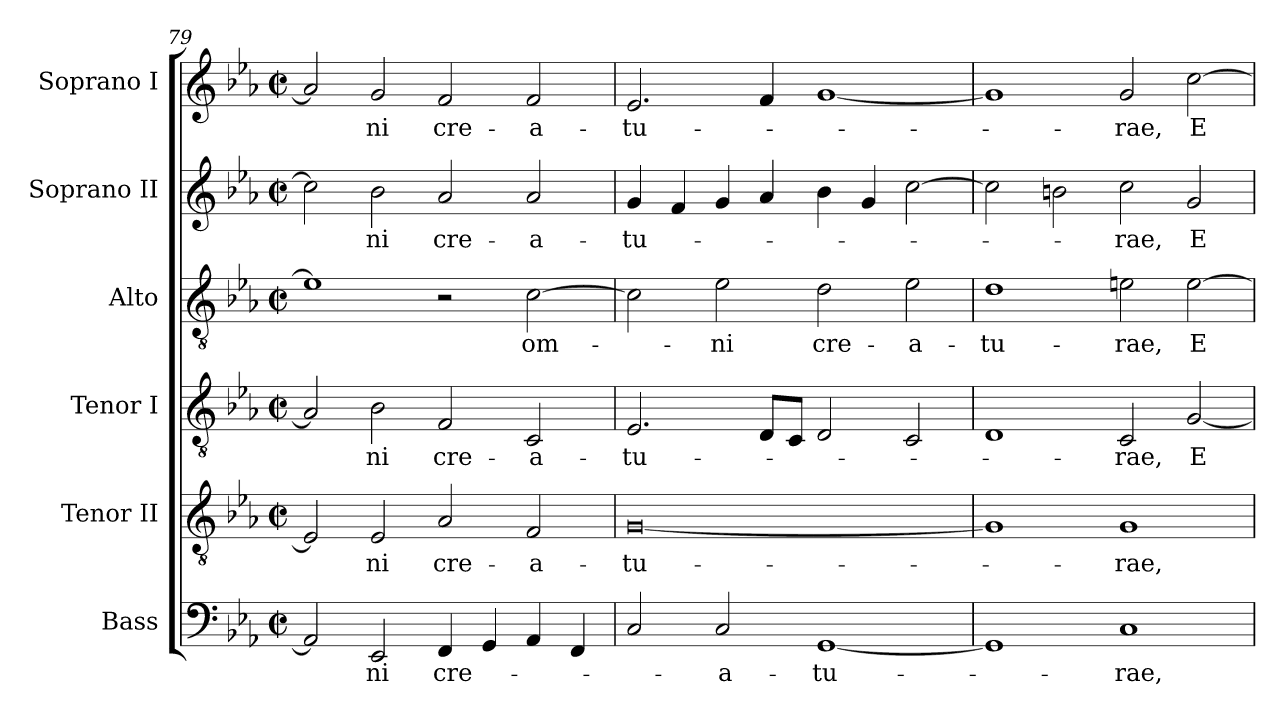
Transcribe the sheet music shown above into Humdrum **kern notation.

**kern	**text	**kern	**text	**kern	**text	**kern	**text	**kern	**text	**kern	**text
*part6	*part6	*part5	*part5	*part4	*part4	*part3	*part3	*part2	*part2	*part1	*part1
*staff6	*staff6	*staff5	*staff5	*staff4	*staff4	*staff3	*staff3	*staff2	*staff2	*staff1	*staff1
*I"Bass	*	*I"Tenor II	*	*I"Tenor I	*	*I"Alto	*	*I"Soprano II	*	*I"Soprano I	*
*I'B	*	*I'T II	*	*I'T I	*	*I'A	*	*I'S II	*	*I'S I	*
*clefF4	*	*clefGv2	*	*clefGv2	*	*clefGv2	*	*clefG2	*	*clefG2	*
*k[b-e-a-]	*	*k[b-e-a-]	*	*k[b-e-a-]	*	*k[b-e-a-]	*	*k[b-e-a-]	*	*k[b-e-a-]	*
*E-:	*	*E-:	*	*E-:	*	*E-:	*	*E-:	*	*E-:	*
*M2/2	*	*M2/2	*	*M2/2	*	*M2/2	*	*M2/2	*	*M2/2	*
*met(c|)	*	*met(c|)	*	*met(c|)	*	*met(c|)	*	*met(c|)	*	*met(c|)	*
=79	=79	=79	=79	=79	=79	=79	=79	=79	=79	=79	=79
2AA-i/]	.	2E-i/]	.	2A-i/]	.	1e-i]	.	2cci\]	.	2a-i/]	.
!	!LO:LY:b:color=#000000	!	!	!	!	!	!	!	!	!	!
!	!	!	!LO:LY:b:color=#000000	!	!	!	!	!	!	!	!
!	!	!	!	!	!LO:LY:b:color=#000000	!	!	!	!	!	!
!	!	!	!	!	!	!	!	!	!LO:LY:b:color=#000000	!	!
!	!	!	!	!	!	!	!	!	!	!	!LO:LY:b:color=#000000
2EE-i/	-ni	2E-i/	-ni	2B-i\	-ni	.	.	2b-i\	-ni	2gi/	-ni
!	!LO:LY:b:color=#000000	!	!	!	!	!	!	!	!	!	!
!	!	!	!LO:LY:b:color=#000000	!	!	!	!	!	!	!	!
!	!	!	!	!	!LO:LY:b:color=#000000	!	!	!	!	!	!
!	!	!	!	!	!	!	!	!	!LO:LY:b:color=#000000	!	!
!	!	!	!	!	!	!	!	!	!	!	!LO:LY:b:color=#000000
4FFi/	cre-	2A-i/	cre-	2Fi/	cre-	2r	.	2a-i/	cre-	2fi/	cre-
4GGi/	.	.	.	.	.	.	.	.	.	.	.
!	!	!	!LO:LY:b:color=#000000	!	!	!	!	!	!	!	!
!	!	!	!	!	!LO:LY:b:color=#000000	!	!	!	!	!	!
!	!	!	!	!	!	!	!LO:LY:b:color=#000000	!	!	!	!
!	!	!	!	!	!	!	!	!	!LO:LY:b:color=#000000	!	!
!	!	!	!	!	!	!	!	!	!	!	!LO:LY:b:color=#000000
4AA-i/	.	2Fi/	-a-	2Ci/	-a-	[>2ci\	om-	2a-i/	-a-	2fi/	-a-
4FFi/	.	.	.	.	.	.	.	.	.	.	.
=80	=80	=80	=80	=80	=80	=80	=80	=80	=80	=80	=80
!	!	!	!LO:LY:b:color=#000000	!	!	!	!	!	!	!	!
!	!	!	!	!	!LO:LY:b:color=#000000	!	!	!	!	!	!
!	!	!	!	!	!	!	!	!	!LO:LY:b:color=#000000	!	!
!	!	!	!	!	!	!	!	!	!	!	!LO:LY:b:color=#000000
2Ci/	.	[<0Gi	-tu-	2.E-i/	-tu-	2ci\]	.	4gi/	-tu-	2.e-i/	-tu-
.	.	.	.	.	.	.	.	4fi/	.	.	.
!	!LO:LY:b:color=#000000	!	!	!	!	!	!	!	!	!	!
!	!	!	!	!	!	!	!LO:LY:b:color=#000000	!	!	!	!
2Ci/	-a-	.	.	.	.	2e-i\	-ni	4gi/	.	.	.
.	.	.	.	8Di/L	.	.	.	4a-i/	.	4fi/	.
.	.	.	.	8Ci/J	.	.	.	.	.	.	.
!	!LO:LY:b:color=#000000	!	!	!	!	!	!	!	!	!	!
!	!	!	!	!	!	!	!LO:LY:b:color=#000000	!	!	!	!
[<1GGi	-tu-	.	.	2Di/	.	2di\	cre-	4b-i\	.	[<1gi	.
.	.	.	.	.	.	.	.	4gi/	.	.	.
!	!	!	!	!	!	!	!LO:LY:b:color=#000000	!	!	!	!
.	.	.	.	2Ci/	.	2e-i\	-a-	[>2cci\	.	.	.
=81	=81	=81	=81	=81	=81	=81	=81	=81	=81	=81	=81
!	!	!	!	!	!	!	!LO:LY:b:color=#000000	!	!	!	!
1GGi]	.	1Gi]	.	1Di	.	1di	-tu-	2cci\]	.	1gi]	.
.	.	.	.	.	.	.	.	2bni\	.	.	.
!	!LO:LY:b:color=#000000	!	!	!	!	!	!	!	!	!	!
!	!	!	!LO:LY:b:color=#000000	!	!	!	!	!	!	!	!
!	!	!	!	!	!LO:LY:b:color=#000000	!	!	!	!	!	!
!	!	!	!	!	!	!	!LO:LY:b:color=#000000	!	!	!	!
!	!	!	!	!	!	!	!	!	!LO:LY:b:color=#000000	!	!
!	!	!	!	!	!	!	!	!	!	!	!LO:LY:b:color=#000000
1Ci	-rae,	1Gi	-rae,	2Ci/	-rae,	2eni\	-rae,	2cci\	-rae,	2gi/	-rae,
!	!	!	!	!	!LO:LY:b:color=#000000	!	!	!	!	!	!
!	!	!	!	!	!	!	!LO:LY:b:color=#000000	!	!	!	!
!	!	!	!	!	!	!	!	!	!LO:LY:b:color=#000000	!	!
!	!	!	!	!	!	!	!	!	!	!	!LO:LY:b:color=#000000
.	.	.	.	[<2Gi/	E-	[>2ei\	E-	2gi/	E-	[>2cci\	E-
=	=	=	=	=	=	=	=	=	=	=	=
*-	*-	*-	*-	*-	*-	*-	*-	*-	*-	*-	*-
